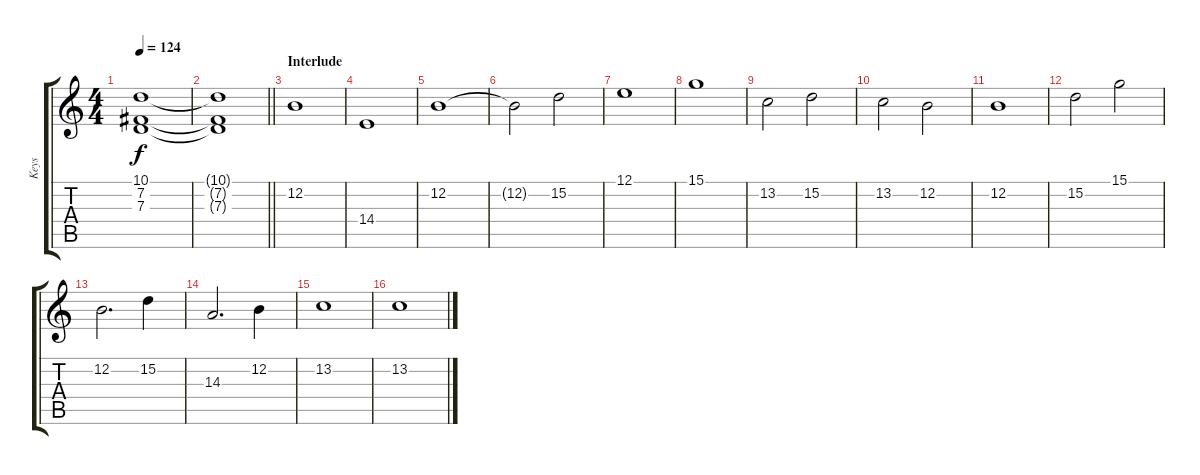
\track ("Keys" "Keys") {instrument synthstrings2}
\staff {score tabs}
\tuning (E4 B3 G3 D3 A2 E2) {hide}
\ts (4 4)
\tempo 124
\clef g2
\ks c
(10.1{t} 7.2{t} 7.3{t}).1{dy f} |
\barLineRight lightlight
(10.1{t} 7.2{t} 7.3{t}).1 |
\section ("" "Interlude")
12.2.1{volume 11} |
14.4.1 |
12.2.1 |
12.2{t}.2 15.2.2 |
12.1.1 |
15.1.1 |
13.2.2 15.2.2 |
13.2.2 12.2.2 |
12.2.1 |
15.2.2 15.1.2 |
12.2.2{d} 15.2.4 |
14.3.2{d} 12.2.4 |
13.2.1 |
13.2.1
